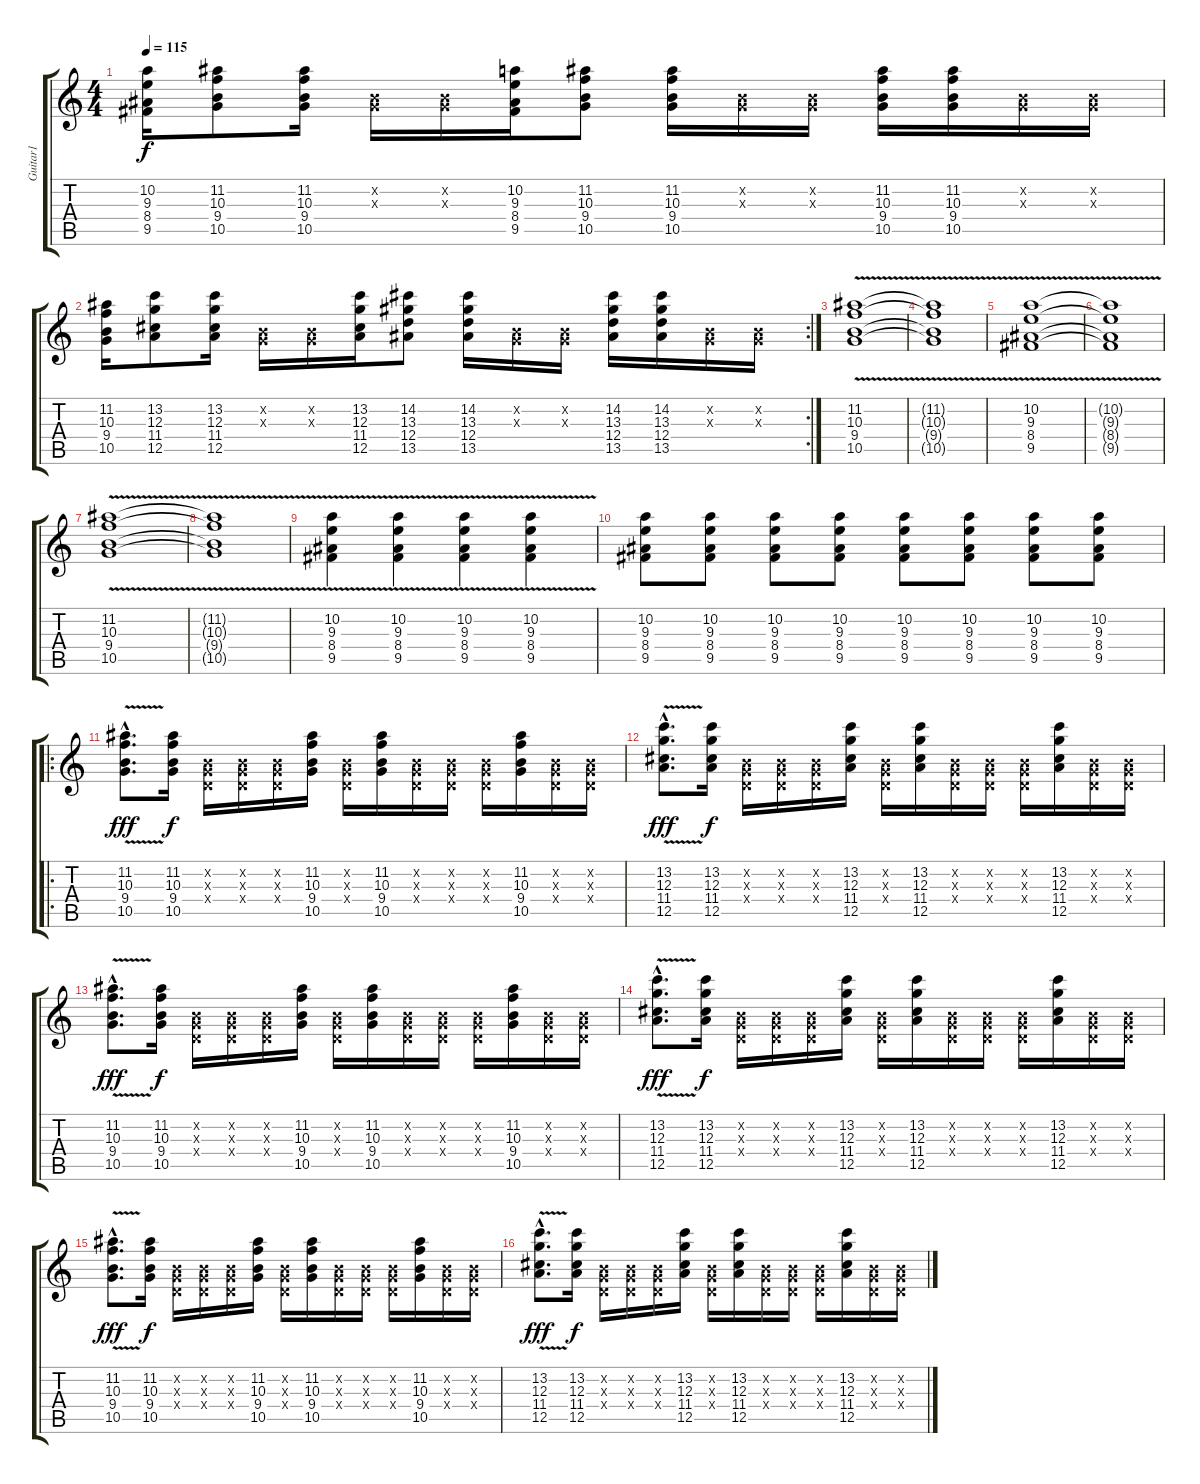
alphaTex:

\track ("Guitar1" "Guitar1") {instrument overdrivenguitar}
\staff {score tabs}
\tuning (E4 B3 G3 D3 A2 E2) {hide}
\ts (4 4)
\tempo 115
\clef g2
\ks c
(10.2 9.3 8.4 9.5).16{dy f} (11.2 10.3 9.4 10.5).8 (11.2 10.3 9.4 10.5).16 (0.2{x} 0.3{x}).16 (0.2{x} 0.3{x}).16 (10.2 9.3 8.4 9.5).16 (11.2 10.3 9.4 10.5).8 (11.2 10.3 9.4 10.5).16 (0.2{x} 0.3{x}).16 (0.2{x} 0.3{x}).16 (11.2 10.3 9.4 10.5).16 (11.2 10.3 9.4 10.5).16 (0.2{x} 0.3{x}).16 (0.2{x} 0.3{x}).16 |
\rc 2
(11.2 10.3 9.4 10.5).16 (13.2 12.3 11.4 12.5).8 (13.2 12.3 11.4 12.5).16 (0.2{x} 0.3{x}).16 (0.2{x} 0.3{x}).16 (13.2 12.3 11.4 12.5).16 (14.2 13.3 12.4 13.5).8 (14.2 13.3 12.4 13.5).16 (0.2{x} 0.3{x}).16 (0.2{x} 0.3{x}).16 (14.2 13.3 12.4 13.5).16 (14.2 13.3 12.4 13.5).16 (0.2{x} 0.3{x}).16 (0.2{x} 0.3{x}).16 |
(11.2{v} 10.3{v} 9.4{v} 10.5{v}).1 |
(11.2{t} 10.3{t} 9.4{t} 10.5{t}).1 |
(10.2{v} 9.3{v} 8.4{v} 9.5{v}).1 |
(10.2{t} 9.3{t} 8.4{t} 9.5{t}).1 |
(11.2{v} 10.3{v} 9.4{v} 10.5{v}).1 |
(11.2{t} 10.3{t} 9.4{t} 10.5{t}).1 |
(10.2{v} 9.3{v} 8.4{v} 9.5{v}).4 (10.2{v} 9.3 8.4 9.5).4 (10.2{v} 9.3 8.4 9.5).4 (10.2{v} 9.3 8.4 9.5).4 |
(10.2 9.3 8.4 9.5).8 (10.2 9.3 8.4 9.5).8 (10.2 9.3 8.4 9.5).8 (10.2 9.3 8.4 9.5).8 (10.2 9.3 8.4 9.5).8 (10.2 9.3 8.4 9.5).8 (10.2 9.3 8.4 9.5).8 (10.2 9.3 8.4 9.5).8 |
\ro
(11.2{v hac} 10.3{hac} 9.4{hac} 10.5{hac}).8{d dy fff} (11.2 10.3 9.4 10.5).16{dy f} (0.2{x} 0.3{x} 0.4{x}).16 (0.2{x} 0.3{x} 0.4{x}).16 (0.2{x} 0.3{x} 0.4{x}).16 (11.2 10.3 9.4 10.5).16 (0.2{x} 0.3{x} 0.4{x}).16 (11.2 10.3 9.4 10.5).16 (0.2{x} 0.3{x} 0.4{x}).16 (0.2{x} 0.3{x} 0.4{x}).16 (0.2{x} 0.3{x} 0.4{x}).16 (11.2 10.3 9.4 10.5).16 (0.2{x} 0.3{x} 0.4{x}).16 (0.2{x} 0.3{x} 0.4{x}).16 |
(13.2{v hac} 12.3{hac} 11.4{hac} 12.5{hac}).8{d dy fff} (13.2 12.3 11.4 12.5).16{dy f} (0.2{x} 0.3{x} 0.4{x}).16 (0.2{x} 0.3{x} 0.4{x}).16 (0.2{x} 0.3{x} 0.4{x}).16 (13.2 12.3 11.4 12.5).16 (0.2{x} 0.3{x} 0.4{x}).16 (13.2 12.3 11.4 12.5).16 (0.2{x} 0.3{x} 0.4{x}).16 (0.2{x} 0.3{x} 0.4{x}).16 (0.2{x} 0.3{x} 0.4{x}).16 (13.2 12.3 11.4 12.5).16 (0.2{x} 0.3{x} 0.4{x}).16 (0.2{x} 0.3{x} 0.4{x}).16 |
(11.2{v hac} 10.3{hac} 9.4{hac} 10.5{hac}).8{d dy fff} (11.2 10.3 9.4 10.5).16{dy f} (0.2{x} 0.3{x} 0.4{x}).16 (0.2{x} 0.3{x} 0.4{x}).16 (0.2{x} 0.3{x} 0.4{x}).16 (11.2 10.3 9.4 10.5).16 (0.2{x} 0.3{x} 0.4{x}).16 (11.2 10.3 9.4 10.5).16 (0.2{x} 0.3{x} 0.4{x}).16 (0.2{x} 0.3{x} 0.4{x}).16 (0.2{x} 0.3{x} 0.4{x}).16 (11.2 10.3 9.4 10.5).16 (0.2{x} 0.3{x} 0.4{x}).16 (0.2{x} 0.3{x} 0.4{x}).16 |
(13.2{v hac} 12.3{hac} 11.4{hac} 12.5{hac}).8{d dy fff} (13.2 12.3 11.4 12.5).16{dy f} (0.2{x} 0.3{x} 0.4{x}).16 (0.2{x} 0.3{x} 0.4{x}).16 (0.2{x} 0.3{x} 0.4{x}).16 (13.2 12.3 11.4 12.5).16 (0.2{x} 0.3{x} 0.4{x}).16 (13.2 12.3 11.4 12.5).16 (0.2{x} 0.3{x} 0.4{x}).16 (0.2{x} 0.3{x} 0.4{x}).16 (0.2{x} 0.3{x} 0.4{x}).16 (13.2 12.3 11.4 12.5).16 (0.2{x} 0.3{x} 0.4{x}).16 (0.2{x} 0.3{x} 0.4{x}).16 |
(11.2{v hac} 10.3{hac} 9.4{hac} 10.5{hac}).8{d dy fff} (11.2 10.3 9.4 10.5).16{dy f} (0.2{x} 0.3{x} 0.4{x}).16 (0.2{x} 0.3{x} 0.4{x}).16 (0.2{x} 0.3{x} 0.4{x}).16 (11.2 10.3 9.4 10.5).16 (0.2{x} 0.3{x} 0.4{x}).16 (11.2 10.3 9.4 10.5).16 (0.2{x} 0.3{x} 0.4{x}).16 (0.2{x} 0.3{x} 0.4{x}).16 (0.2{x} 0.3{x} 0.4{x}).16 (11.2 10.3 9.4 10.5).16 (0.2{x} 0.3{x} 0.4{x}).16 (0.2{x} 0.3{x} 0.4{x}).16 |
(13.2{v hac} 12.3{hac} 11.4{hac} 12.5{hac}).8{d dy fff} (13.2 12.3 11.4 12.5).16{dy f} (0.2{x} 0.3{x} 0.4{x}).16 (0.2{x} 0.3{x} 0.4{x}).16 (0.2{x} 0.3{x} 0.4{x}).16 (13.2 12.3 11.4 12.5).16 (0.2{x} 0.3{x} 0.4{x}).16 (13.2 12.3 11.4 12.5).16 (0.2{x} 0.3{x} 0.4{x}).16 (0.2{x} 0.3{x} 0.4{x}).16 (0.2{x} 0.3{x} 0.4{x}).16 (13.2 12.3 11.4 12.5).16 (0.2{x} 0.3{x} 0.4{x}).16 (0.2{x} 0.3{x} 0.4{x}).16
